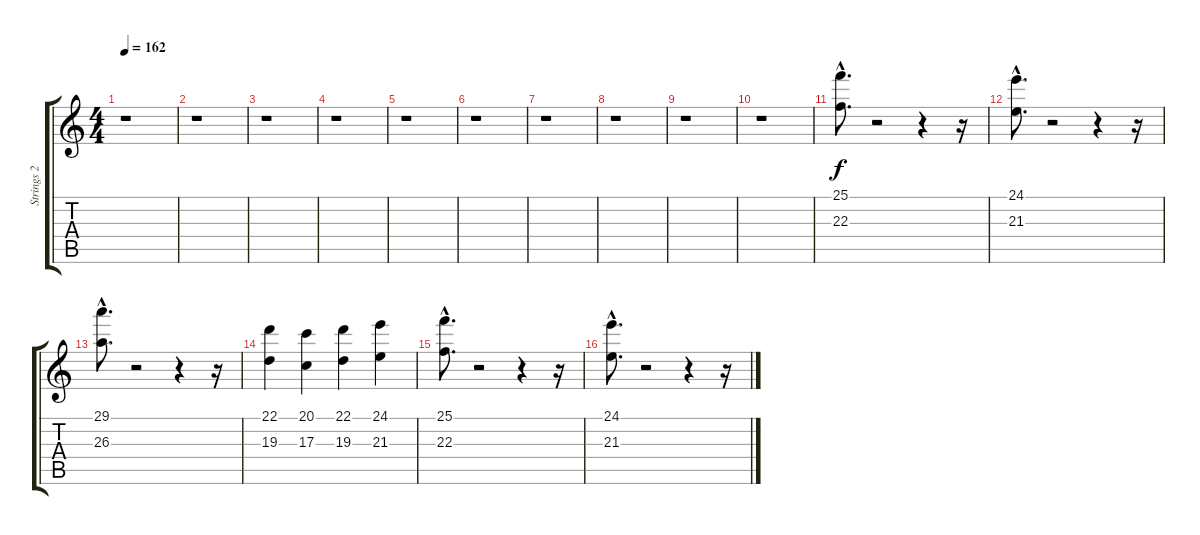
\track ("Strings 2" "Strings 2") {instrument stringensemble1}
\staff {score tabs}
\tuning (E4 B3 G3 D3 A2 E2) {hide}
\ts (4 4)
\tempo 162
\clef g2
\ks c
r.1{dy f} |
r.1 |
r.1 |
r.1 |
r.1 |
r.1 |
r.1 |
r.1 |
r.1 |
r.1 |
\section ("" "")
(25.1{hac} 22.3{hac}).8{d} r.2 r.4 r.16 |
(24.1{hac} 21.3{hac}).8{d} r.2 r.4 r.16 |
(29.1{hac} 26.3{hac}).8{d} r.2 r.4 r.16 |
(22.1 19.3).4 (20.1 17.3).4 (22.1 19.3).4 (24.1 21.3).4 |
\section ("" "")
(25.1{hac} 22.3{hac}).8{d} r.2 r.4 r.16 |
(24.1{hac} 21.3{hac}).8{d} r.2 r.4 r.16
